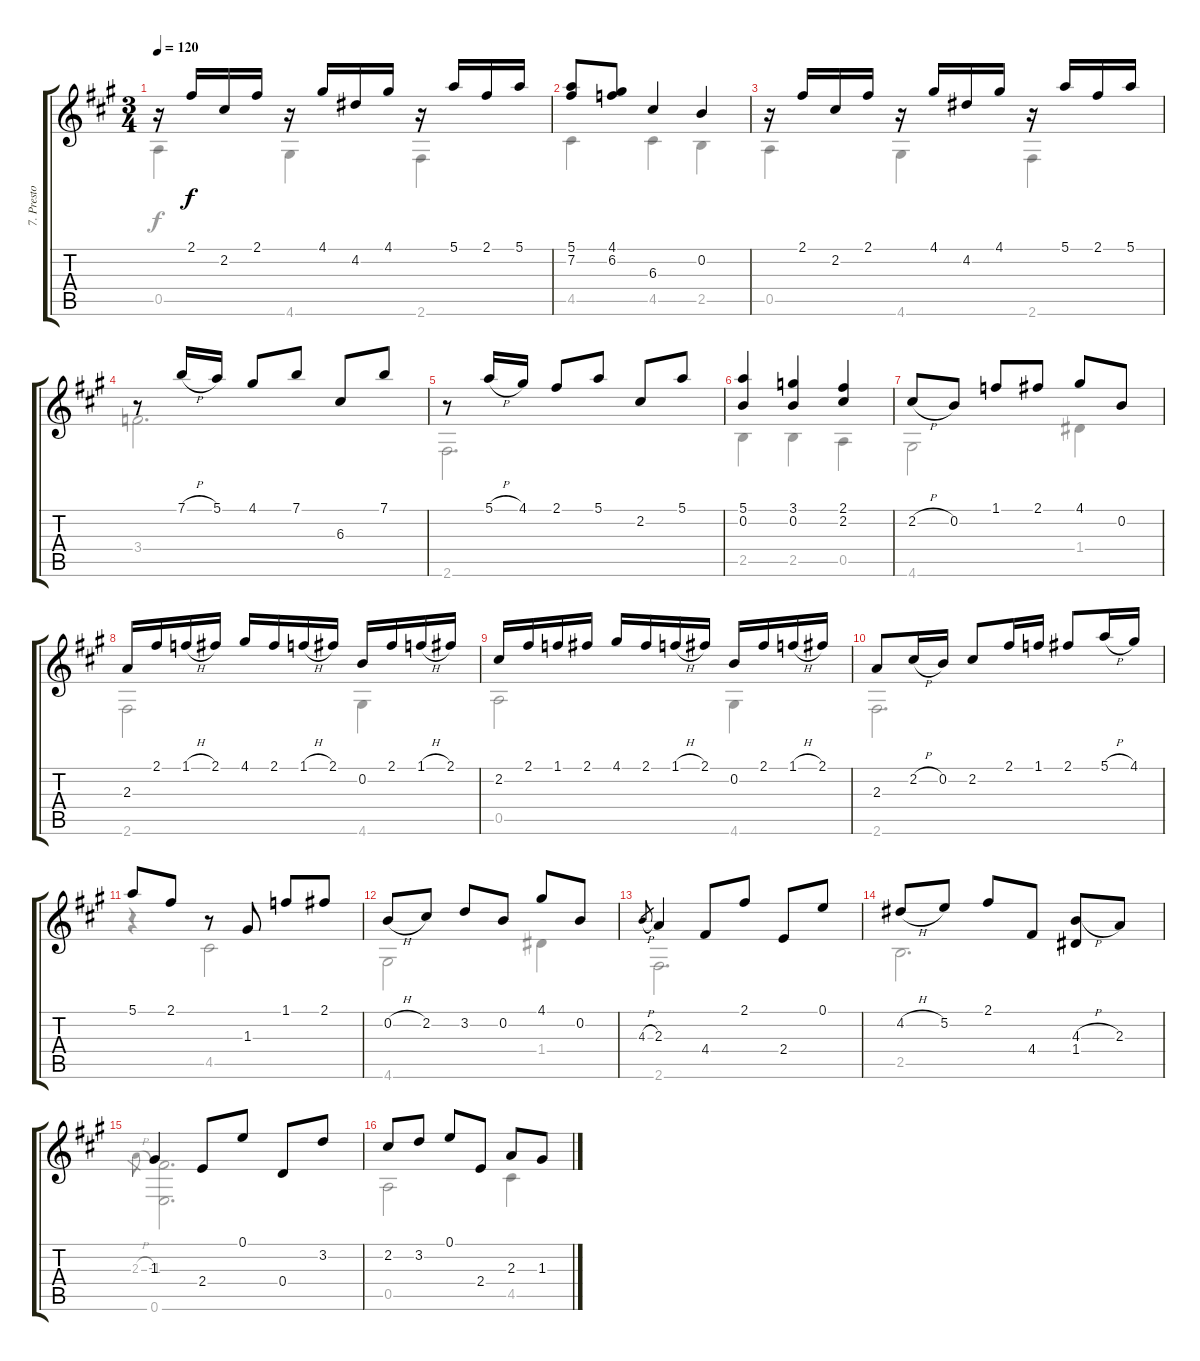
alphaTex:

\track ("7. Presto" "7. Presto") {instrument acousticguitarnylon}
\staff {score tabs}
\tuning (E4 B3 G3 D3 A2 E2) {hide}
\voice
\ts (3 4)
\tempo 120
\clef g2
\ks a
r.16{dy f} 2.1.16 2.2.16 2.1.16 r.16 4.1.16 4.2.16 4.1.16 r.16 5.1.16 2.1.16 5.1.16 |
(5.1 7.2).8 (4.1 6.2).8 6.3.4 0.2.4 |
r.16 2.1.16 2.2.16 2.1.16 r.16 4.1.16 4.2.16 4.1.16 r.16 5.1.16 2.1.16 5.1.16 |
r.8 7.1{h}.16 5.1.16 4.1.8 7.1.8 6.3.8 7.1.8 |
r.8 5.1{h}.16 4.1.16 2.1.8 5.1.8 2.2.8 5.1.8 |
(5.1 0.2).4 (3.1 0.2).4 (2.1 2.2).4 |
2.2{h}.8 0.2.8 1.1.8 2.1.8 4.1.8 0.2.8 |
2.3.16 2.1.16 1.1{h}.16 2.1.16 4.1.16 2.1.16 1.1{h}.16 2.1.16 0.2.16 2.1.16 1.1{h}.16 2.1.16 |
2.2.16 2.1.16 1.1.16 2.1.16 4.1.16 2.1.16 1.1{h}.16 2.1.16 0.2.16 2.1.16 1.1{h}.16 2.1.16 |
2.3.8 2.2{h}.16 0.2.16 2.2.8 2.1.16 1.1.16 2.1.8 5.1{h}.16 4.1.16 |
5.1.8 2.1.8 r.8 1.3.8 1.1.8 2.1.8 |
0.2{h}.8 2.2.8 3.2.8 0.2.8 4.1.8 0.2.8 |
4.3{h}.8{gr} 2.3.4 4.4.8 2.1.8 2.4.8 0.1.8 |
4.2{h}.8 5.2.8 2.1.8 4.4.8 (4.3{h} 1.4).8 2.3.8 |
1.3.4 2.4.8 0.1.8 0.4.8 3.2.8 |
2.2.8 3.2.8 0.1.8 2.4.8 2.3.8 1.3.8
\voice
\clef g2
\ottava regular
\simile none
\ks a
0.5.4{dy f} 4.6.4 2.6.4 |
4.5.4 4.5.4 2.5.4 |
0.5.4 4.6.4 2.6.4 |
3.4.2{d} |
2.6.2{d} |
2.5.4 2.5.4 0.5.4 |
4.6.2 1.4.4 |
2.6.2 4.6.4 |
0.5.2 4.6.4 |
2.6.2{d} |
r.4 4.5.2 |
4.6.2 1.4.4 |
2.6.2{d} |
2.5.2{d} |
2.3{h}.8{gr} (-1.3 0.6).2{d} |
0.5.2 4.5.4
